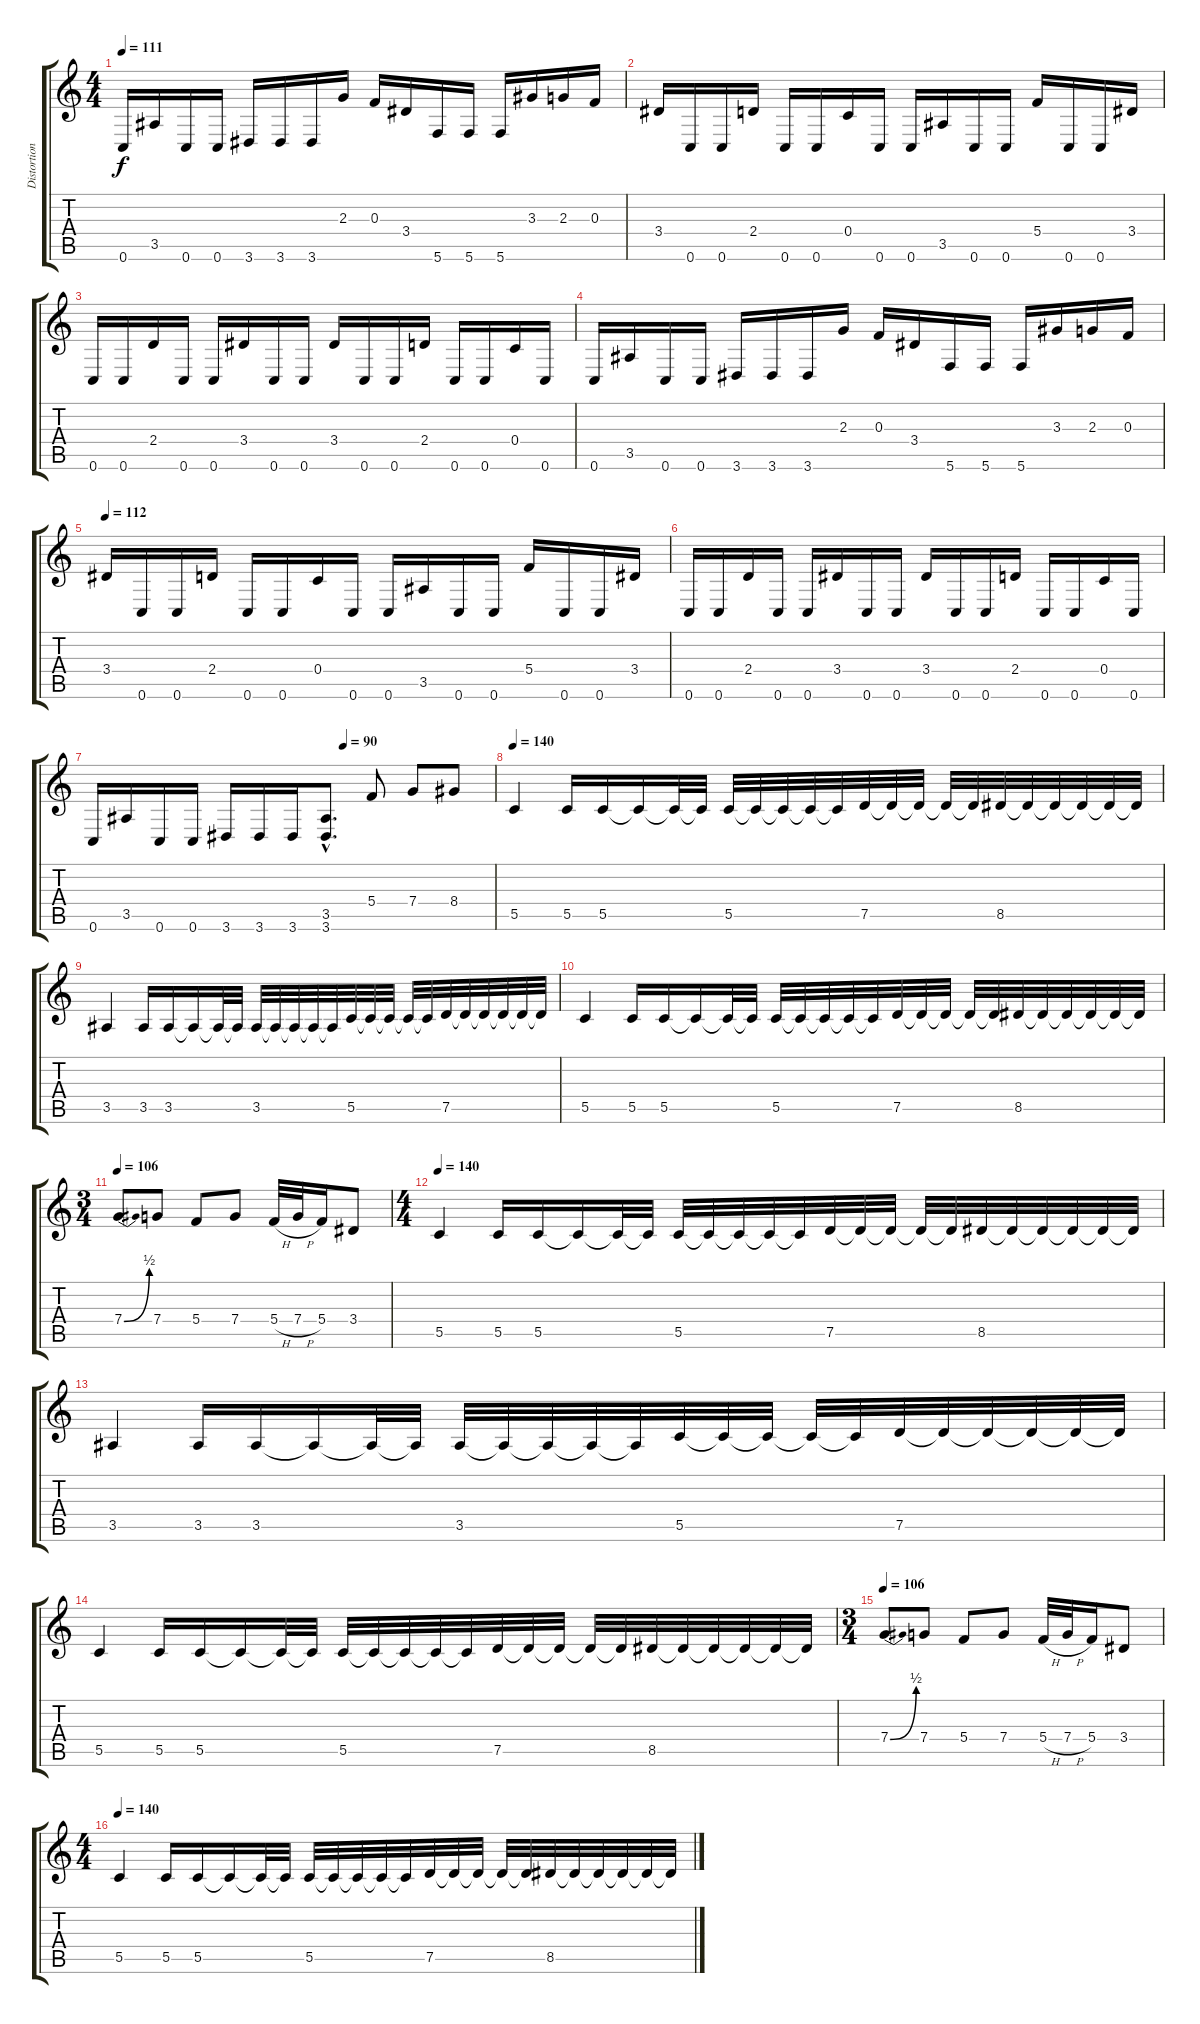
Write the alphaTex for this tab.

\track ("Distortion Guitar 1" "Distortion") {instrument distortionguitar}
\staff {score tabs}
\tuning (D4 A3 F3 C3 G2 C2) {hide}
\ts (4 4)
\tempo 111
\clef g2
\ks c
0.6.16{dy f} 3.5.16 0.6.16 0.6.16 3.6.16 3.6.16 3.6.16 2.3.16 0.3.16 3.4.16 5.6.16 5.6.16 5.6.16 3.3.16 2.3.16 0.3.16 |
3.4.16 0.6.16 0.6.16 2.4.16 0.6.16 0.6.16 0.4.16 0.6.16 0.6.16 3.5.16 0.6.16 0.6.16 5.4.16 0.6.16 0.6.16 3.4.16 |
0.6.16 0.6.16 2.4.16 0.6.16 0.6.16 3.4.16 0.6.16 0.6.16 3.4.16 0.6.16 0.6.16 2.4.16 0.6.16 0.6.16 0.4.16 0.6.16 |
0.6.16 3.5.16 0.6.16 0.6.16 3.6.16 3.6.16 3.6.16 2.3.16 0.3.16 3.4.16 5.6.16 5.6.16 5.6.16 3.3.16 2.3.16 0.3.16 |
\tempo 112
3.4.16 0.6.16 0.6.16 2.4.16 0.6.16 0.6.16 0.4.16 0.6.16 0.6.16 3.5.16 0.6.16 0.6.16 5.4.16 0.6.16 0.6.16 3.4.16 |
0.6.16 0.6.16 2.4.16 0.6.16 0.6.16 3.4.16 0.6.16 0.6.16 3.4.16 0.6.16 0.6.16 2.4.16 0.6.16 0.6.16 0.4.16 0.6.16 |
\tempo (90 0.625)
0.6.16 3.5.16 0.6.16 0.6.16 3.6.16 3.6.16 3.6.16 (3.5{hac} 3.6{hac}).8{d} 5.4.8 7.4.8 8.4.8 |
\tempo 140
5.5.4 5.5.16 5.5.16 5.5{t}.16 5.5{t}.32 5.5{t}.32 5.5.32 5.5{t}.32 5.5{t}.32 5.5{t}.32 5.5{t}.32 7.5.32 7.5{t}.32 7.5{t}.32 7.5{t}.32 7.5{t}.32 8.5.32 8.5{t}.32 8.5{t}.32 8.5{t}.32 8.5{t}.32 8.5{t}.32 |
3.5.4 3.5.16 3.5.16 3.5{t}.16 3.5{t}.32 3.5{t}.32 3.5.32 3.5{t}.32 3.5{t}.32 3.5{t}.32 3.5{t}.32 5.5.32 5.5{t}.32 5.5{t}.32 5.5{t}.32 5.5{t}.32 7.5.32 7.5{t}.32 7.5{t}.32 7.5{t}.32 7.5{t}.32 7.5{t}.32 |
5.5.4 5.5.16 5.5.16 5.5{t}.16 5.5{t}.32 5.5{t}.32 5.5.32 5.5{t}.32 5.5{t}.32 5.5{t}.32 5.5{t}.32 7.5.32 7.5{t}.32 7.5{t}.32 7.5{t}.32 7.5{t}.32 8.5.32 8.5{t}.32 8.5{t}.32 8.5{t}.32 8.5{t}.32 8.5{t}.32 |
\ts (3 4)
\tempo 106
7.4{be (bend 0 0 60 2)}.8 7.4.8 5.4.8 7.4.8 5.4{h}.32 7.4{h}.32 5.4.16 3.4.8 |
\ts (4 4)
\tempo 140
5.5.4 5.5.16 5.5.16 5.5{t}.16 5.5{t}.32 5.5{t}.32 5.5.32 5.5{t}.32 5.5{t}.32 5.5{t}.32 5.5{t}.32 7.5.32 7.5{t}.32 7.5{t}.32 7.5{t}.32 7.5{t}.32 8.5.32 8.5{t}.32 8.5{t}.32 8.5{t}.32 8.5{t}.32 8.5{t}.32 |
3.5.4 3.5.16 3.5.16 3.5{t}.16 3.5{t}.32 3.5{t}.32 3.5.32 3.5{t}.32 3.5{t}.32 3.5{t}.32 3.5{t}.32 5.5.32 5.5{t}.32 5.5{t}.32 5.5{t}.32 5.5{t}.32 7.5.32 7.5{t}.32 7.5{t}.32 7.5{t}.32 7.5{t}.32 7.5{t}.32 |
5.5.4 5.5.16 5.5.16 5.5{t}.16 5.5{t}.32 5.5{t}.32 5.5.32 5.5{t}.32 5.5{t}.32 5.5{t}.32 5.5{t}.32 7.5.32 7.5{t}.32 7.5{t}.32 7.5{t}.32 7.5{t}.32 8.5.32 8.5{t}.32 8.5{t}.32 8.5{t}.32 8.5{t}.32 8.5{t}.32 |
\ts (3 4)
\tempo 106
7.4{be (bend 0 0 60 2)}.8 7.4.8 5.4.8 7.4.8 5.4{h}.32 7.4{h}.32 5.4.16 3.4.8 |
\ts (4 4)
\tempo 140
5.5.4 5.5.16 5.5.16 5.5{t}.16 5.5{t}.32 5.5{t}.32 5.5.32 5.5{t}.32 5.5{t}.32 5.5{t}.32 5.5{t}.32 7.5.32 7.5{t}.32 7.5{t}.32 7.5{t}.32 7.5{t}.32 8.5.32 8.5{t}.32 8.5{t}.32 8.5{t}.32 8.5{t}.32 8.5{t}.32
